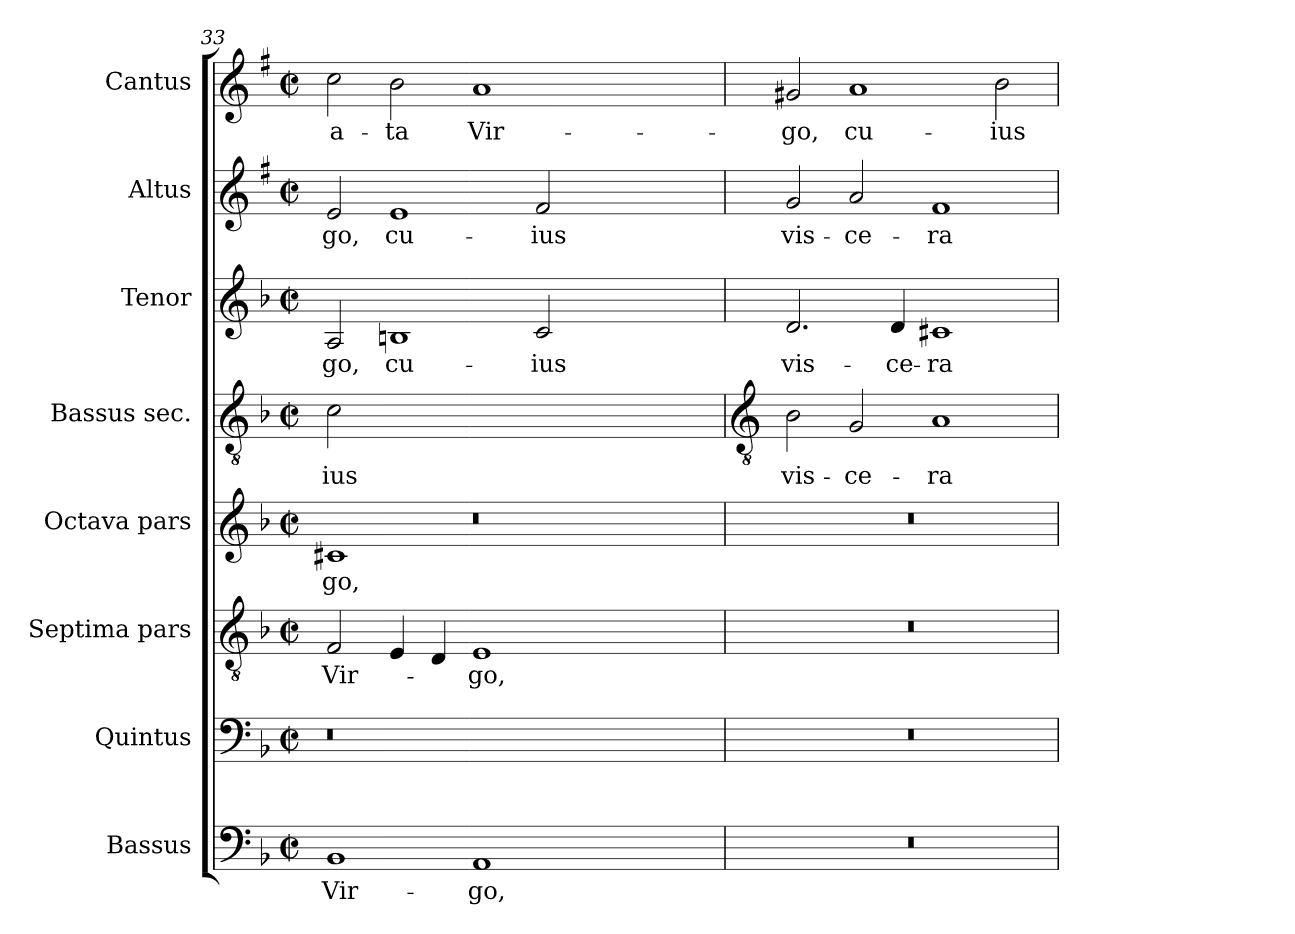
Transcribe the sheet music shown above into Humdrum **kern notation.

**kern	**text	**kern	**kern	**text	**kern	**text	**kern	**text	**kern	**text	**kern	**text	**kern	**text
*part8	*part8	*part7	*part6	*part6	*part5	*part5	*part4	*part4	*part3	*part3	*part2	*part2	*part1	*part1
*staff8	*staff8	*staff7	*staff6	*staff6	*staff5	*staff5	*staff4	*staff4	*staff3	*staff3	*staff2	*staff2	*staff1	*staff1
*I"Bassus	*	*I"Quintus	*I"Septima pars	*	*I"Octava pars	*	*I"Bassus sec.	*	*I"Tenor	*	*I"Altus	*	*I"Cantus	*
*clefF4	*	*clefF4	*clefGv2	*	*clefG2	*	*clefGv2	*	*clefG2	*	*clefG2	*	*clefG2	*
*	*	*	*	*	*	*	*	*	*	*	*ITrd1c2	*	*ITrd1c2	*
*k[b-]	*	*k[b-]	*k[b-]	*	*k[b-]	*	*k[b-]	*	*k[b-]	*	*k[b-]	*	*k[b-]	*
*F:	*	*F:	*F:	*	*F:	*	*F:	*	*F:	*	*F:	*	*F:	*
*M4/2	*	*M4/2	*M4/2	*	*M4/2	*	*M4/2	*	*M4/2	*	*M4/2	*	*M4/2	*
*met(c|)	*	*met(c|)	*met(c|)	*	*met(c|)	*	*met(c|)	*	*met(c|)	*	*met(c|)	*	*met(c|)	*
=33A	=33A	=33A	=33A	=33A	=33A	=33A	=33A	=33A	=33A	=33A	=33A	=33A	=33A	=33A
!	!LO:LY:b	!	!	!LO:LY:b	!	!LO:LY:b	!	!LO:LY:b	!	!LO:LY:b	!	!LO:LY:b	!	!LO:LY:b
1BB-	-Vir-	0r	2F	Vir-	1c#X	-go,	2c	-ius	2A	go,	2d	go,	2b-	-a-
!	!	!	!	!	!	!	!	!	!	!LO:LY:b	!	!LO:LY:b	!	!LO:LY:b
.	.	.	4E	.	.	.	0ryy	.	1Bn	cu-	1d	cu-	2a	-ta
.	.	.	4D	.	.	.	.	.	.	.	.	.	.	.
!	!LO:LY:b	!	!	!LO:LY:b	!	!	!	!	!	!	!	!	!	!LO:LY:b
1AA	-go,	.	1E	-go,	0r	.	.	.	.	.	.	.	1g	Vir-
!	!	!	!	!	!	!	!	!	!	!LO:LY:b	!	!LO:LY:b	!	!
.	.	.	.	.	.	.	.	.	2c	-ius	2e	-ius	.	.
1ryy	.	1ryy	1ryy	.	.	.	.	.	1ryy	.	1ryy	.	1ryy	.
.	.	.	.	.	.	.	2ryy	.	.	.	.	.	.	.
!!LO:LB:g=z
=34A	=34A	=34A	=34A	=34A	=34A	=34A	=34A	=34A	=34A	=34A	=34A	=34A	=34A	=34A
*	*	*	*	*	*	*	*clefGv2	*	*	*	*	*	*	*
!	!	!	!	!	!	!	!	!LO:LY:b	!	!LO:LY:b	!	!LO:LY:b	!	!LO:LY:b
0r	.	0r	0r	.	0r	.	2B-	vis-	2.d	vis-	2f	vis-	2f#X	-go,
!	!	!	!	!	!	!	!	!LO:LY:b	!	!	!	!LO:LY:b	!	!LO:LY:b
.	.	.	.	.	.	.	2G	-ce-	.	.	2g	-ce-	1g	cu-
!	!	!	!	!	!	!	!	!	!	!LO:LY:b	!	!	!	!
.	.	.	.	.	.	.	.	.	4d	-ce-	.	.	.	.
!	!	!	!	!	!	!	!	!LO:LY:b	!	!LO:LY:b	!	!LO:LY:b	!	!
.	.	.	.	.	.	.	1A	-ra	1c#X	-ra	1e	-ra	.	.
!	!	!	!	!	!	!	!	!	!	!	!	!	!	!LO:LY:b
.	.	.	.	.	.	.	.	.	.	.	.	.	2a	-ius
=	=	=	=	=	=	=	=	=	=	=	=	=	=	=
*-	*-	*-	*-	*-	*-	*-	*-	*-	*-	*-	*-	*-	*-	*-
